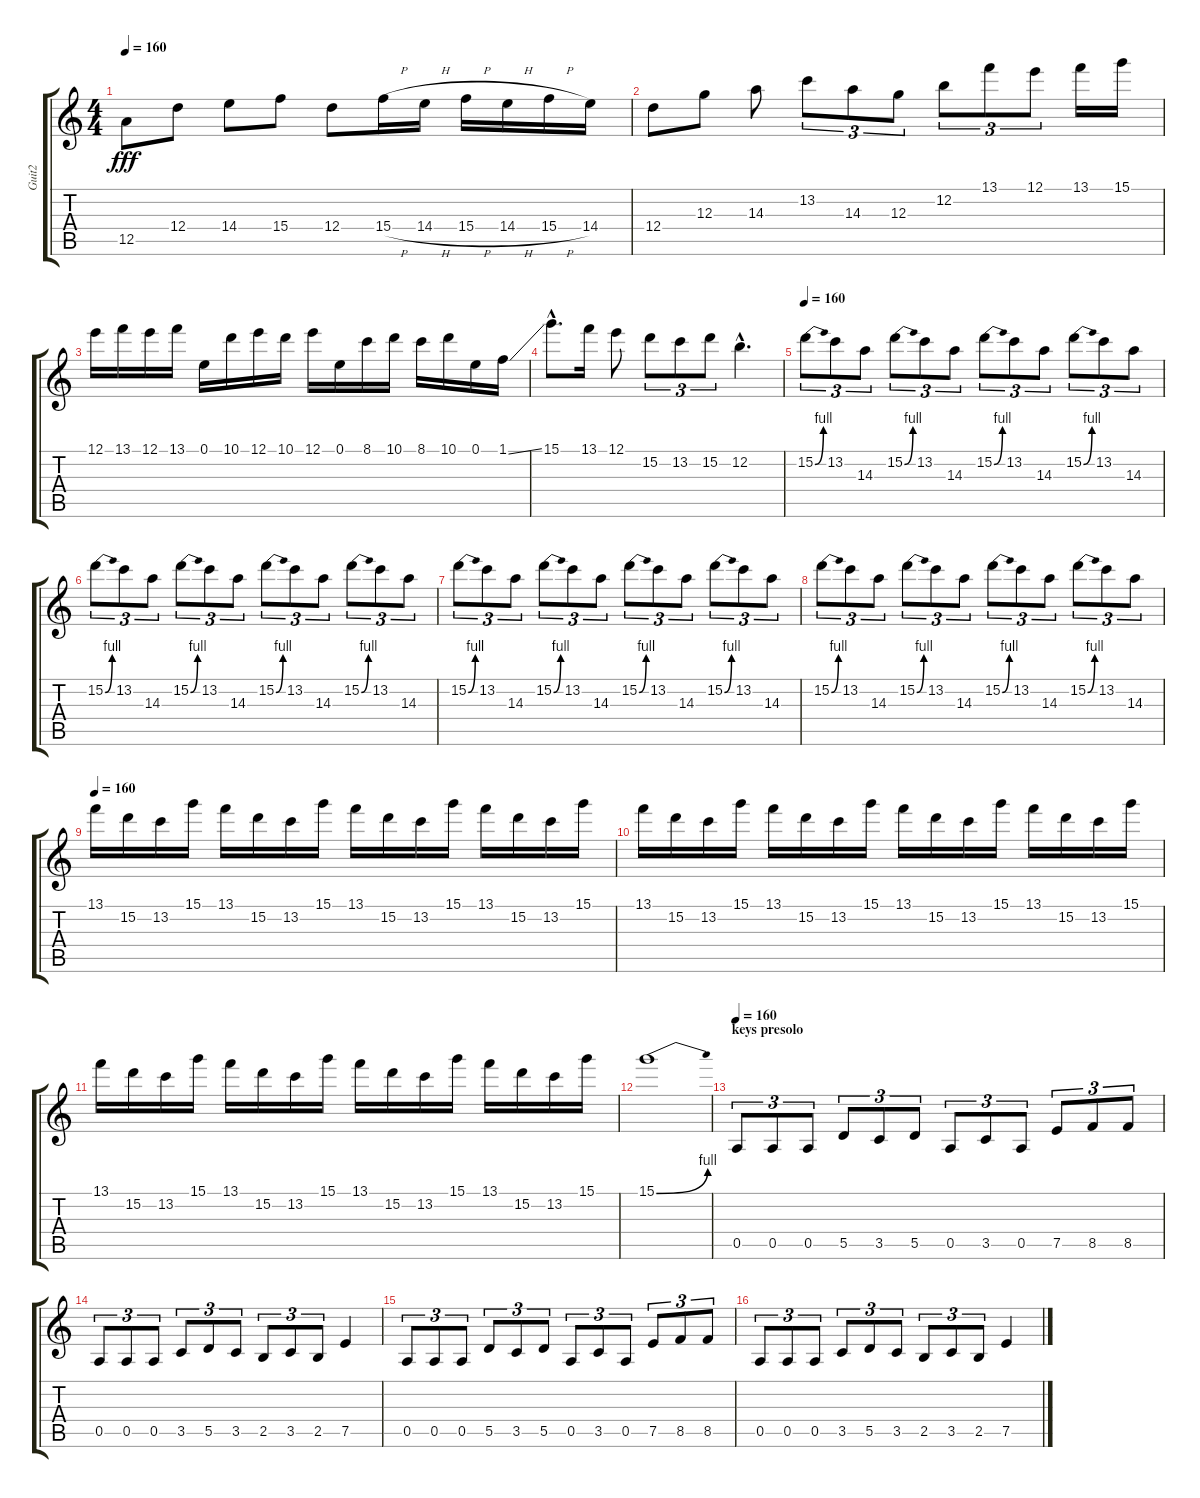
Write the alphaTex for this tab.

\track ("Guit2" "Guit2") {instrument overdrivenguitar}
\staff {score tabs}
\tuning (E4 B3 G3 D3 A2 E2) {hide}
\ts (4 4)
\tempo 160
\clef g2
\ks c
12.5.8{dy fff} 12.4.8 14.4.8 15.4.8 12.4.8 15.4{h}.16 14.4{h}.16 15.4{h}.16 14.4{h}.16 15.4{h}.16 14.4.16 |
12.4.8 12.3.8 14.3.8 13.2.8{tu (3 2)} 14.3.8{tu (3 2)} 12.3.8{tu (3 2)} 12.2.8{tu (3 2)} 13.1.8{tu (3 2)} 12.1.8{tu (3 2)} 13.1.16 15.1.16 |
12.1.16 13.1.16 12.1.16 13.1.16 0.1.16 10.1.16 12.1.16 10.1.16 12.1.16 0.1.16 8.1.16 10.1.16 8.1.16 10.1.16 0.1.16 1.1{ss}.16 |
15.1{hac}.8{d} 13.1.16 12.1.8 15.2.8{tu (3 2)} 13.2.8{tu (3 2)} 15.2.8{tu (3 2)} 12.2{hac}.4{d} |
\tempo 160
15.2{be (bend 0 0 60 4)}.8{tu (3 2)} 13.2.8{tu (3 2)} 14.3.8{tu (3 2)} 15.2{be (bend 0 0 60 4)}.8{tu (3 2)} 13.2.8{tu (3 2)} 14.3.8{tu (3 2)} 15.2{be (bend 0 0 60 4)}.8{tu (3 2)} 13.2.8{tu (3 2)} 14.3.8{tu (3 2)} 15.2{be (bend 0 0 60 4)}.8{tu (3 2)} 13.2.8{tu (3 2)} 14.3.8{tu (3 2)} |
15.2{be (bend 0 0 60 4)}.8{tu (3 2)} 13.2.8{tu (3 2)} 14.3.8{tu (3 2)} 15.2{be (bend 0 0 60 4)}.8{tu (3 2)} 13.2.8{tu (3 2)} 14.3.8{tu (3 2)} 15.2{be (bend 0 0 60 4)}.8{tu (3 2)} 13.2.8{tu (3 2)} 14.3.8{tu (3 2)} 15.2{be (bend 0 0 60 4)}.8{tu (3 2)} 13.2.8{tu (3 2)} 14.3.8{tu (3 2)} |
15.2{be (bend 0 0 60 4)}.8{tu (3 2)} 13.2.8{tu (3 2)} 14.3.8{tu (3 2)} 15.2{be (bend 0 0 60 4)}.8{tu (3 2)} 13.2.8{tu (3 2)} 14.3.8{tu (3 2)} 15.2{be (bend 0 0 60 4)}.8{tu (3 2)} 13.2.8{tu (3 2)} 14.3.8{tu (3 2)} 15.2{be (bend 0 0 60 4)}.8{tu (3 2)} 13.2.8{tu (3 2)} 14.3.8{tu (3 2)} |
15.2{be (bend 0 0 60 4)}.8{tu (3 2)} 13.2.8{tu (3 2)} 14.3.8{tu (3 2)} 15.2{be (bend 0 0 60 4)}.8{tu (3 2)} 13.2.8{tu (3 2)} 14.3.8{tu (3 2)} 15.2{be (bend 0 0 60 4)}.8{tu (3 2)} 13.2.8{tu (3 2)} 14.3.8{tu (3 2)} 15.2{be (bend 0 0 60 4)}.8{tu (3 2)} 13.2.8{tu (3 2)} 14.3.8{tu (3 2)} |
\tempo 160
13.1.16 15.2.16 13.2.16 15.1.16 13.1.16 15.2.16 13.2.16 15.1.16 13.1.16 15.2.16 13.2.16 15.1.16 13.1.16 15.2.16 13.2.16 15.1.16 |
13.1.16 15.2.16 13.2.16 15.1.16 13.1.16 15.2.16 13.2.16 15.1.16 13.1.16 15.2.16 13.2.16 15.1.16 13.1.16 15.2.16 13.2.16 15.1.16 |
13.1.16 15.2.16 13.2.16 15.1.16 13.1.16 15.2.16 13.2.16 15.1.16 13.1.16 15.2.16 13.2.16 15.1.16 13.1.16 15.2.16 13.2.16 15.1.16 |
15.1{be (bend 0 0 60 4)}.1 |
\section ("" "keys presolo")
\tempo 160
0.5.8{tu (3 2) volume 11} 0.5.8{tu (3 2)} 0.5.8{tu (3 2)} 5.5.8{tu (3 2)} 3.5.8{tu (3 2)} 5.5.8{tu (3 2)} 0.5.8{tu (3 2)} 3.5.8{tu (3 2)} 0.5.8{tu (3 2)} 7.5.8{tu (3 2)} 8.5.8{tu (3 2)} 8.5.8{tu (3 2)} |
0.5.8{tu (3 2)} 0.5.8{tu (3 2)} 0.5.8{tu (3 2)} 3.5.8{tu (3 2)} 5.5.8{tu (3 2)} 3.5.8{tu (3 2)} 2.5.8{tu (3 2)} 3.5.8{tu (3 2)} 2.5.8{tu (3 2)} 7.5.4 |
0.5.8{tu (3 2)} 0.5.8{tu (3 2)} 0.5.8{tu (3 2)} 5.5.8{tu (3 2)} 3.5.8{tu (3 2)} 5.5.8{tu (3 2)} 0.5.8{tu (3 2)} 3.5.8{tu (3 2)} 0.5.8{tu (3 2)} 7.5.8{tu (3 2)} 8.5.8{tu (3 2)} 8.5.8{tu (3 2)} |
0.5.8{tu (3 2)} 0.5.8{tu (3 2)} 0.5.8{tu (3 2)} 3.5.8{tu (3 2)} 5.5.8{tu (3 2)} 3.5.8{tu (3 2)} 2.5.8{tu (3 2)} 3.5.8{tu (3 2)} 2.5.8{tu (3 2)} 7.5.4
